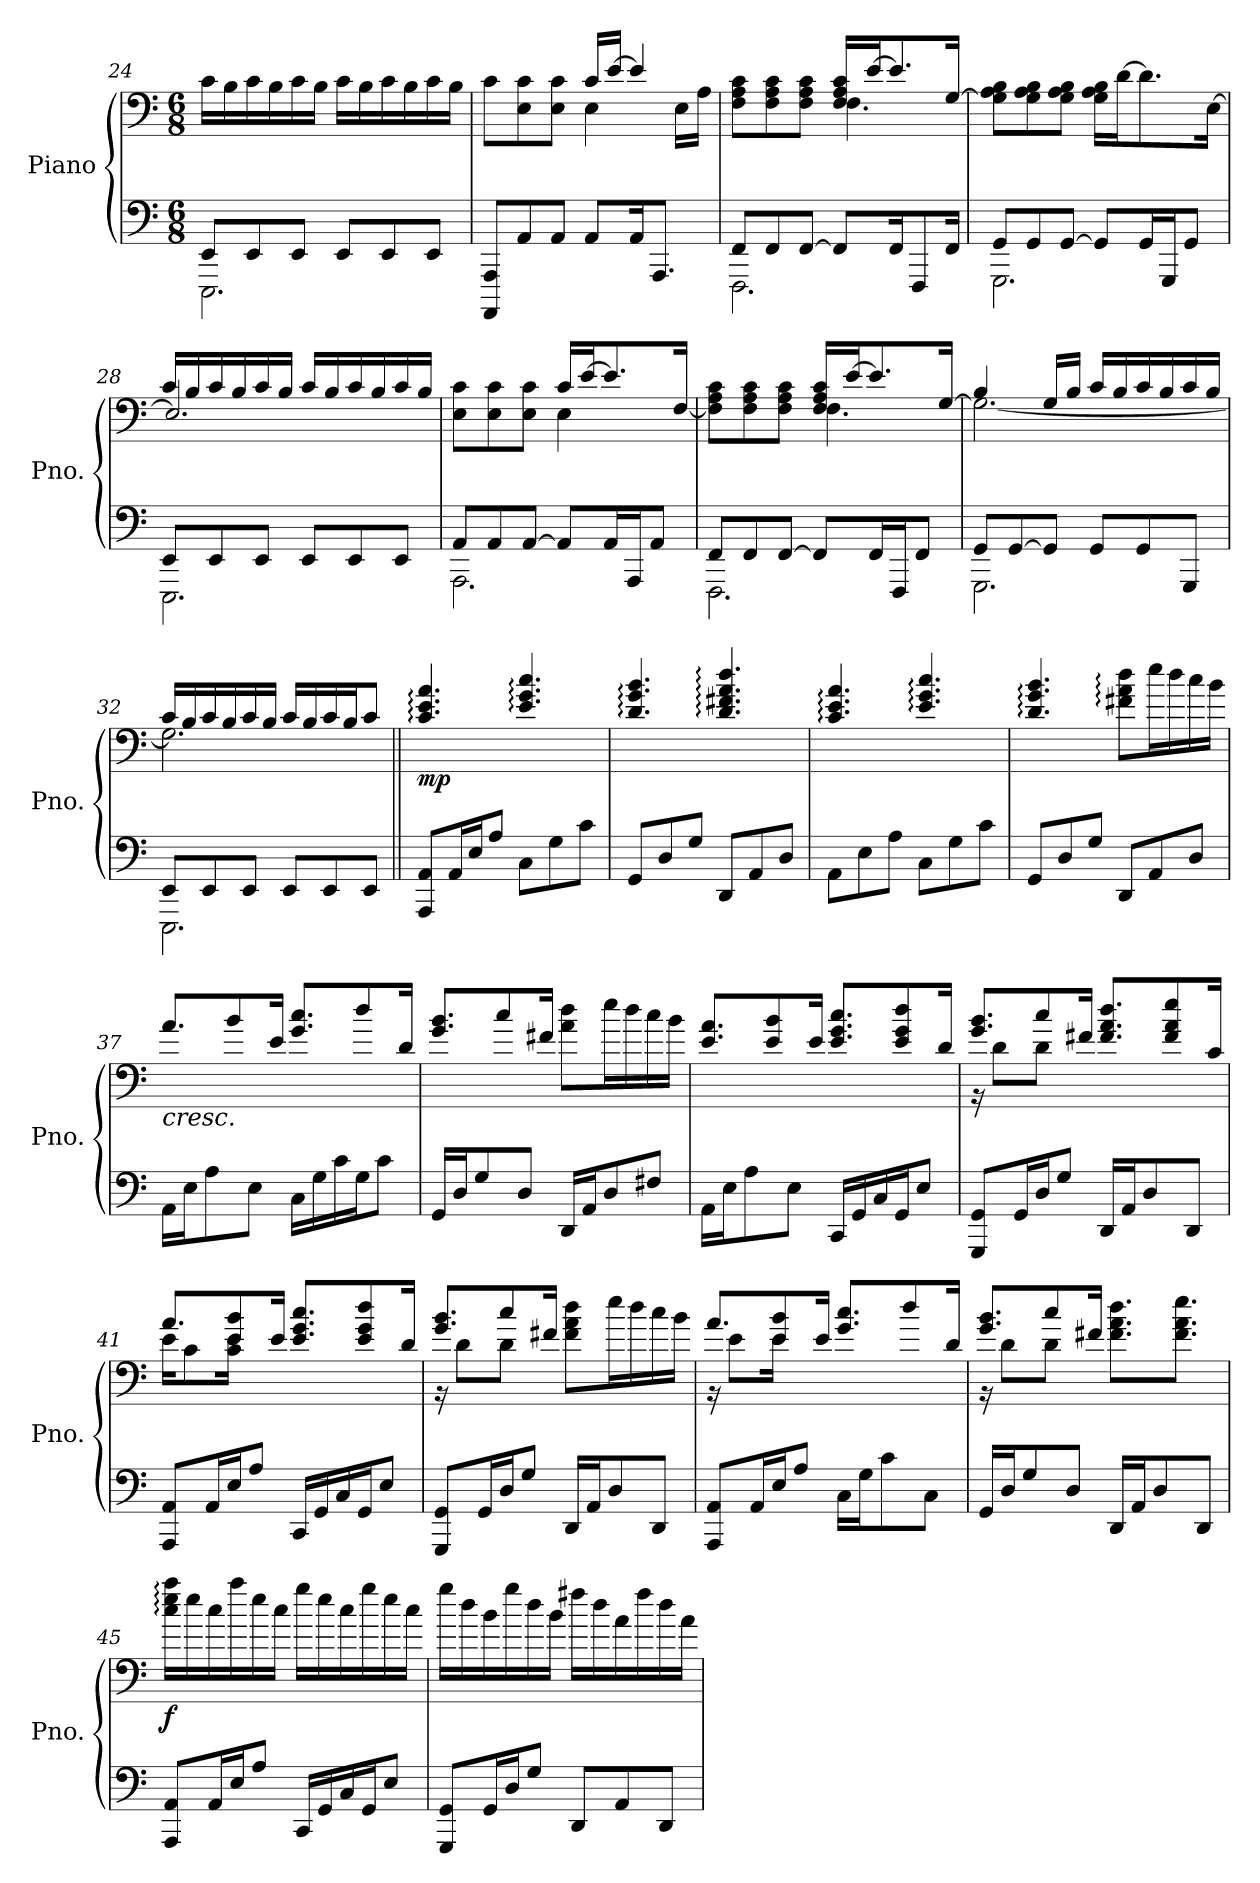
**kern	**kern	**dynam
*part1	*part1	*part1
*staff2	*staff1	*staff1/2
*I"Piano	*	*
*I'Pno.	*	*
!!LO:PB:g=z
*clefF4	*clefF4	*
*k[]	*k[]	*
*M6/8	*M6/8	*
=24	=24	=24
*^	*	*
8EE/L	2.EEE\	16c\LL	.
.	.	16B\	.
8EE/	.	16c\	.
.	.	16B\	.
8EE/J	.	16c\	.
.	.	16B\JJ	.
8EE/L	.	16c\LL	.
.	.	16B\	.
8EE/	.	16c\	.
.	.	16B\	.
8EE/J	.	16c\	.
.	.	16B\JJ	.
*v	*v	*	*
=25	=25	=25
*	*^	*
8AAAA/ 8AAA/L	8c\L	4.ryy	.
8AA/	8E\ 8c\	.	.
8AA/J	8E\ 8c\J	.	.
8AA/L	16c/LL	4E\	.
.	[16e/JJ	.	.
16AA/K	4e/]	.	.
8.AAA/J	.	.	.
.	.	16E\LL	.
.	.	16A\JJ	.
=26	=26	=26	=26
*^	*	*	*
8FF/L	2.FFF\	8F\ 8A\ 8c\L	4.ryy	.
8FF/	.	8F\ 8A\ 8c\	.	.
[8FF/J	.	8F\ 8A\ 8c\J	.	.
8FF/L]	.	16F/ 16A/ 16c/LL	4.F\	.
.	.	[16e/J	.	.
16FF/K	.	8.e/]	.	.
8FFF/	.	.	.	.
16FF/Jk	.	[16G/Jk	.	.
*	*	*v	*v	*
!!LO:LB:g=z
=27	=27	=27	=27
8GG/L	2.GGG\	8G\] 8A\ 8B\L	.
8GG/	.	8G\ 8A\ 8B\	.
[8GG/J	.	8G\ 8A\ 8B\J	.
8GG/L]	.	16G\ 16A\ 16B\LL	.
.	.	[16d\J	.
16GG/L	.	8.d\]	.
16GGG/J	.	.	.
8GG/J	.	.	.
.	.	[16E\Jk	.
=28	=28	=28	=28
*	*	*^	*
8EE/L	2.EEE\	16c/LL	2.E/]	.
.	.	16B/	.	.
8EE/	.	16c/	.	.
.	.	16B/	.	.
8EE/J	.	16c/	.	.
.	.	16B/JJ	.	.
8EE/L	.	16c/LL	.	.
.	.	16B/	.	.
8EE/	.	16c/	.	.
.	.	16B/	.	.
8EE/J	.	16c/	.	.
.	.	16B/JJ	.	.
=29	=29	=29	=29	=29
8AA/L	2.AAA\	8E\ 8c\L	4.ryy	.
8AA/	.	8E\ 8c\	.	.
[8AA/J	.	8E\ 8c\J	.	.
8AA/L]	.	16c/LL	4E\	.
.	.	[16e/J	.	.
16AA/L	.	8.e/]	.	.
16AAA/J	.	.	.	.
8AA/J	.	.	8ryy	.
.	.	[16F/Jk	.	.
!!LO:LB:g=z	!!
=30	=30	=30	=30	=30
8FF/L	2.FFF\	8F\] 8A\ 8c\L	4.ryy	.
8FF/	.	8F\ 8A\ 8c\	.	.
[8FF/J	.	8F\ 8A\ 8c\J	.	.
8FF/L]	.	16F/ 16A/ 16c/LL	4.F\	.
.	.	[16e/J	.	.
16FF/L	.	8.e/]	.	.
16FFF/J	.	.	.	.
8FF/J	.	.	.	.
.	.	[16G/Jk	.	.
=31	=31	=31	=31	=31
8GG/L	2.GGG\	4B/	2.G\_	.
[8GG/	.	.	.	.
8GG/J]	.	16G/LL	.	.
.	.	16B/JJ	.	.
8GG/L	.	16c/LL	.	.
.	.	16B/	.	.
8GG/	.	16c/	.	.
.	.	16B/	.	.
8GGG/J	.	16c/	.	.
.	.	16B/JJ	.	.
=32	=32	=32	=32	=32
8EE/L	2.EEE\	16c/LL	2.G\]	.
.	.	16B/	.	.
8EE/	.	16c/	.	.
.	.	16B/	.	.
8EE/J	.	16c/	.	.
.	.	16B/JJ	.	.
8EE/L	.	16c/LL	.	.
.	.	16B/	.	.
8EE/	.	16c/	.	.
.	.	16B/J	.	.
8EE/J	.	8c/J	.	.
*v	*v	*	*	*
*	*v	*v	*
=33||	=33||	=33||
!	!	!LO:DY:b
8AAA/ 8AA/L	4.c/: 4.e/: 4.a/:	mp
16AA/L	.	.
16E/J	.	.
8A/J	.	.
8C\L	4.e/: 4.g/: 4.cc/:	.
8G\	.	.
8c\J	.	.
!!LO:LB:g=z
=34	=34	=34
8GG/L	4.d/: 4.g/: 4.b/:	.
8D/	.	.
8G/J	.	.
8DD/L	4.d/: 4.f#X/: 4.a/: 4.dd/:	.
8AA/	.	.
8D/J	.	.
=35	=35	=35
8AA\L	4.c/: 4.e/: 4.a/:	.
8E\	.	.
8A\J	.	.
8C\L	4.e/: 4.g/: 4.cc/:	.
8G\	.	.
8c\J	.	.
=36	=36	=36
8GG/L	4.d/: 4.g/: 4.b/:	.
8D/	.	.
8G/J	.	.
8DD/L	8f#X\: 8a\: 8dd\:L	.
8AA/	16ee\L	.
.	16dd\	.
8D/J	16cc\	.
.	16b\JJ	.
=37	=37	=37
!	!LO:TX:b:i:t=cresc.	!
16AA\LL	8.a/L	.
16E\J	.	.
8A\	.	.
.	8b/	.
8E\J	.	.
.	16e/Jk	.
16C\LL	8.g/ 8.cc/L	.
16G\	.	.
16c\	.	.
16G\J	8dd/	.
8c\J	.	.
.	16d/Jk	.
=38	=38	=38
16GG/LL	8.g/ 8.b/L	.
16D/J	.	.
8G/	.	.
.	8cc/	.
8D/J	.	.
.	16f#X/Jk	.
16DD/LL	8a\ 8dd\L	.
16AA/J	.	.
8D/	16ee\L	.
.	16dd\	.
8F#X/J	16cc\	.
.	16b\JJ	.
!!LO:LB:g=z
=39	=39	=39
16AA\LL	8.e/ 8.a/L	.
16E\J	.	.
8A\	.	.
.	8e/ 8b/	.
8E\J	.	.
.	16e/Jk	.
16CC/LL	8.e/ 8.g/ 8.cc/L	.
16GG/	.	.
16C/	.	.
16GG/J	8e/ 8g/ 8dd/	.
8E/J	.	.
.	16d/Jk	.
=40	=40	=40
*	*^	*
8GGG/ 8GG/L	8.g/ 8.b/L	16r	.
.	.	8d\L	.
16GG/L	.	.	.
16D/J	8cc/	8d\J	.
8G/J	.	.	.
.	16f#X/Jk	4..ryy	.
16DD/LL	8.f#/ 8.a/ 8.dd/L	.	.
16AA/J	.	.	.
8D/	.	.	.
.	8f#/ 8a/ 8ee/	.	.
8DD/J	.	.	.
.	16c/Jk	.	.
=41	=41	=41	=41
8AAA/ 8AA/L	8.a/L	16e\KL	.
.	.	8c\	.
16AA/L	.	.	.
16E/J	8e/ 8b/	16c\ 16e\Jk	.
8A/J	.	2ryy	.
.	16e/Jk	.	.
16CC/LL	8.e/ 8.g/ 8.cc/L	.	.
16GG/	.	.	.
16C/	.	.	.
16GG/J	8e/ 8g/ 8dd/	.	.
8E/J	.	.	.
.	16d/Jk	.	.
=42	=42	=42	=42
8GGG/ 8GG/L	8.g/ 8.b/L	16r	.
.	.	8d\L	.
16GG/L	.	.	.
16D/J	8cc/	8d\J	.
8G/J	.	.	.
.	16f#X/Jk	4..ryy	.
16DD/LL	8f#\ 8a\ 8dd\L	.	.
16AA/J	.	.	.
8D/	16ee\L	.	.
.	16dd\	.	.
8DD/J	16cc\	.	.
.	16b\JJ	.	.
!!LO:PB:g=z	!!
=43	=43	=43	=43
8AAA/ 8AA/L	8.a/L	16r	.
.	.	8e\L	.
16AA/L	.	.	.
16E/J	8e/ 8b/	16e\Jk	.
8A/J	.	2ryy	.
.	16e/Jk	.	.
16C\LL	8.g/ 8.cc/L	.	.
16G\J	.	.	.
8c\	.	.	.
.	8dd/	.	.
8C\J	.	.	.
.	16d/Jk	.	.
=44	=44	=44	=44
16GG/LL	8.g/ 8.b/L	16r	.
16D/J	.	8d\L	.
8G/	.	.	.
.	8cc/	8d\J	.
8D/J	.	.	.
.	16f#X/Jk	4..ryy	.
16DD/LL	8.f#\ 8.a\ 8.dd\L	.	.
16AA/J	.	.	.
8D/	.	.	.
.	8.f#\ 8.a\ 8.ee\J	.	.
8DD/J	.	.	.
*	*v	*v	*
=45	=45	=45
!	!	!LO:DY:b
8AAA/ 8AA/L	16cc\: 16ee\: 16aa\:LL	f
.	16ee\	.
16AA/L	16cc\	.
16E/J	16aa\	.
8A/J	16ee\	.
.	16cc\JJ	.
16CC/LL	16gg\LL	.
16GG/	16ee\	.
16C/	16cc\	.
16GG/J	16gg\	.
8E/J	16ee\	.
.	16cc\JJ	.
=46	=46	=46
8GGG/ 8GG/L	16gg\LL	.
.	16dd\	.
16GG/L	16b\	.
16D/J	16gg\	.
8G/J	16dd\	.
.	16b\JJ	.
8DD/L	16ff#X\LL	.
.	16dd\	.
8AA/	16a\	.
.	16ff#\	.
8DD/J	16dd\	.
.	16a\JJ	.
=	=	=
*-	*-	*-
